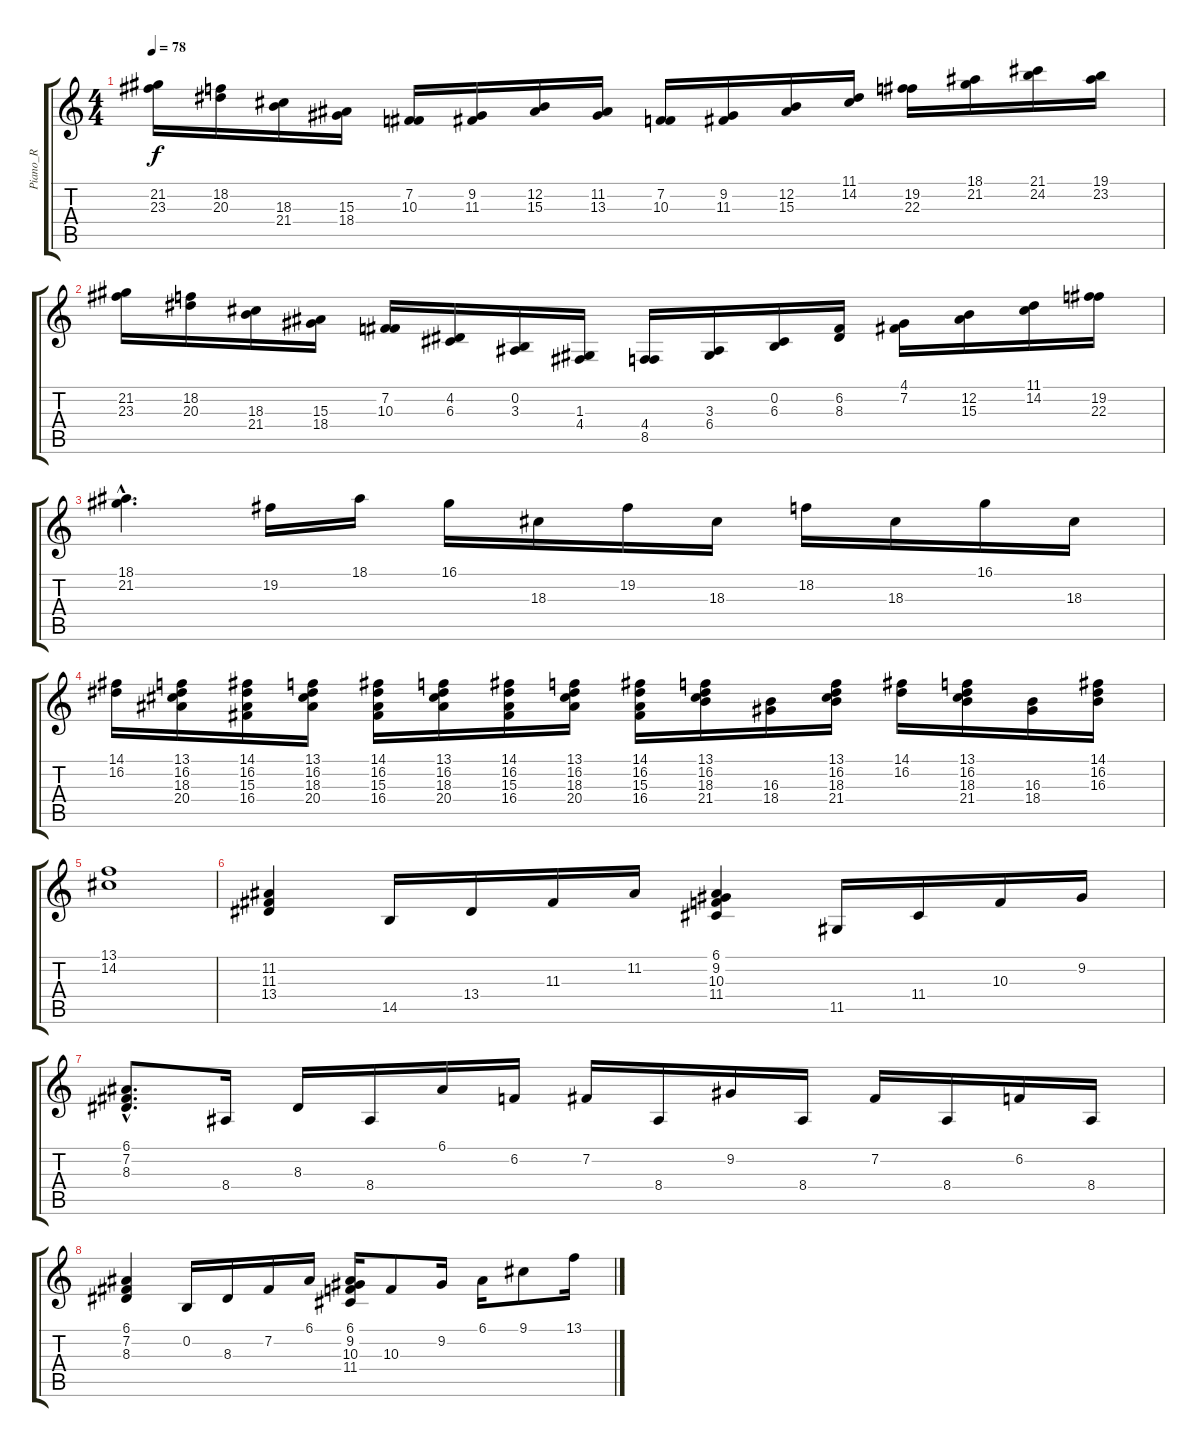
\track ("Piano_R" "Piano_R") {instrument acousticgrandpiano}
\staff {score tabs}
\tuning (E4 B3 G3 D3 A2 E2) {hide}
\ts (4 4)
\tempo 78
\clef g2
\ks c
(21.2 23.3).16{dy f} (18.2 20.3).16 (18.3 21.4).16 (15.3 18.4).16 (7.2 10.3).16 (9.2 11.3).16 (12.2 15.3).16 (11.2 13.3).16 (7.2 10.3).16 (9.2 11.3).16 (12.2 15.3).16 (11.1 14.2).16 (19.2 22.3).16 (18.1 21.2).16 (21.1 24.2).16 (19.1 23.2).16 |
(21.2 23.3).16 (18.2 20.3).16 (18.3 21.4).16 (15.3 18.4).16 (7.2 10.3).16 (4.2 6.3).16 (0.2 3.3).16 (1.3 4.4).16 (4.4 8.5).16 (3.3 6.4).16 (0.2 6.3).16 (6.2 8.3).16 (4.1 7.2).16 (12.2 15.3).16 (11.1 14.2).16 (19.2 22.3).16 |
(18.1{hac} 21.2{hac}).4{d} 19.2.16 18.1.16 16.1.16 18.3.16 19.2.16 18.3.16 18.2.16 18.3.16 16.1.16 18.3.16 |
(14.1 16.2).16 (13.1 16.2 18.3 20.4).16 (14.1 16.2 15.3 16.4).16 (13.1 16.2 18.3 20.4).16 (14.1 16.2 15.3 16.4).16 (13.1 16.2 18.3 20.4).16 (14.1 16.2 15.3 16.4).16 (13.1 16.2 18.3 20.4).16 (14.1 16.2 15.3 16.4).16 (13.1 16.2 18.3 21.4).16 (16.3 18.4).16 (13.1 16.2 18.3 21.4).16 (14.1 16.2).16 (13.1 16.2 18.3 21.4).16 (16.3 18.4).16 (14.1 16.2 16.3).16 |
(13.1 14.2).1 |
(11.2 11.3 13.4).4 14.5.16 13.4.16 11.3.16 11.2.16 (6.1 9.2 10.3 11.4).4 11.5.16 11.4.16 10.3.16 9.2.16 |
(6.1{hac} 7.2{hac} 8.3{hac}).8{d} 8.4.16 8.3.16 8.4.16 6.1.16 6.2.16 7.2.16 8.4.16 9.2.16 8.4.16 7.2.16 8.4.16 6.2.16 8.4.16 |
(6.1 7.2 8.3).4 0.2.16 8.3.16 7.2.16 6.1.16 (6.1 9.2 10.3 11.4).16 10.3.8 9.2.16 6.1.16 9.1.8 13.1.16
